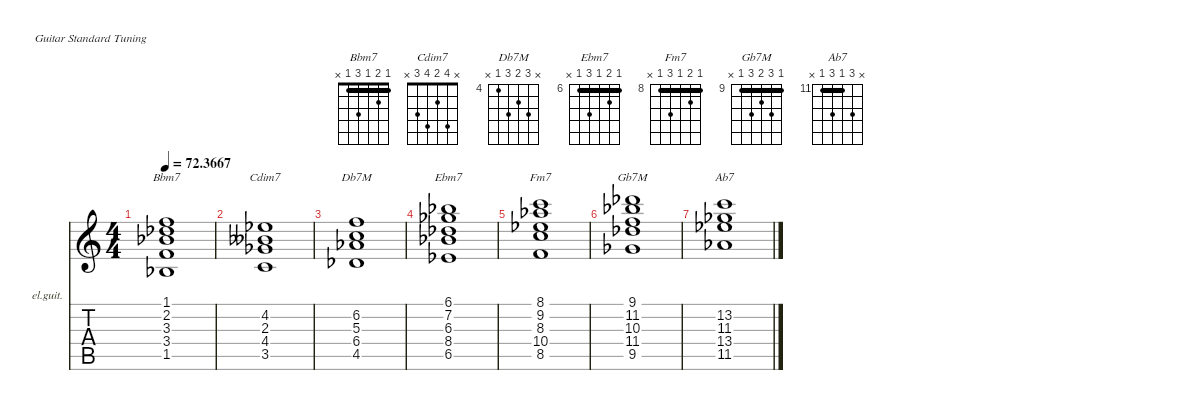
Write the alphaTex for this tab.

\defaultSystemsLayout 4
\hideDynamics
\bracketExtendMode nobrackets
\firstSystemTrackNameOrientation horizontal
\otherSystemsTrackNameOrientation horizontal
\track ("Electric Guitar (Clean)" "el.guit.") {instrument electricguitarclean}
\staff {score tabs}
\tuning (E4 B3 G3 D3 A2 E2)
\chord ("Bbm7" 1 2 1 3 1 x) {barre (1 1)}
\chord ("Cdim7" x 4 2 4 3 x)
\chord ("Db7M" x 6 5 6 4 x) {firstfret 4}
\chord ("Ebm7" 6 7 6 8 6 x) {firstfret 6 barre (6 6)}
\chord ("Fm7" 8 9 8 10 8 x) {firstfret 8 barre (8 8)}
\chord ("Gb7M" 9 11 10 11 9 x) {firstfret 9 barre 9}
\chord ("Ab7" x 13 11 13 11 x) {firstfret 11 barre 11}
\ts (4 4)
\tempo
72.3667
\accidentals auto
\clef g2
\ottava regular
\simile none
\ks c
(1.5{acc b} 3.4 3.3{acc b} 2.2{acc b} 1.1).1{ch "Bbm7" dy mf instrument electricguitarclean beam Up} |
(3.5 4.4{acc b} 2.3{acc bb} 4.2{acc b}).1{ch "Cdim7" beam Up} |
(4.5{acc b} 6.4{acc b} 5.3 6.2).1{ch "Db7M" beam Up} |
(6.5{acc b} 8.4{acc b} 6.3{acc b} 7.2{acc b} 6.1{acc b}).1{ch "Ebm7" beam Down} |
(8.5 10.4 8.3{acc b} 9.2{acc b} 8.1).1{ch "Fm7" beam Down} |
(9.5{acc b} 11.4{acc b} 10.3 11.2{acc b} 9.1{acc b}).1{ch "Gb7M" beam Down} |
(11.5{acc b} 13.4{acc b} 11.3{acc b} 13.2).1{ch "Ab7" beam Down}
